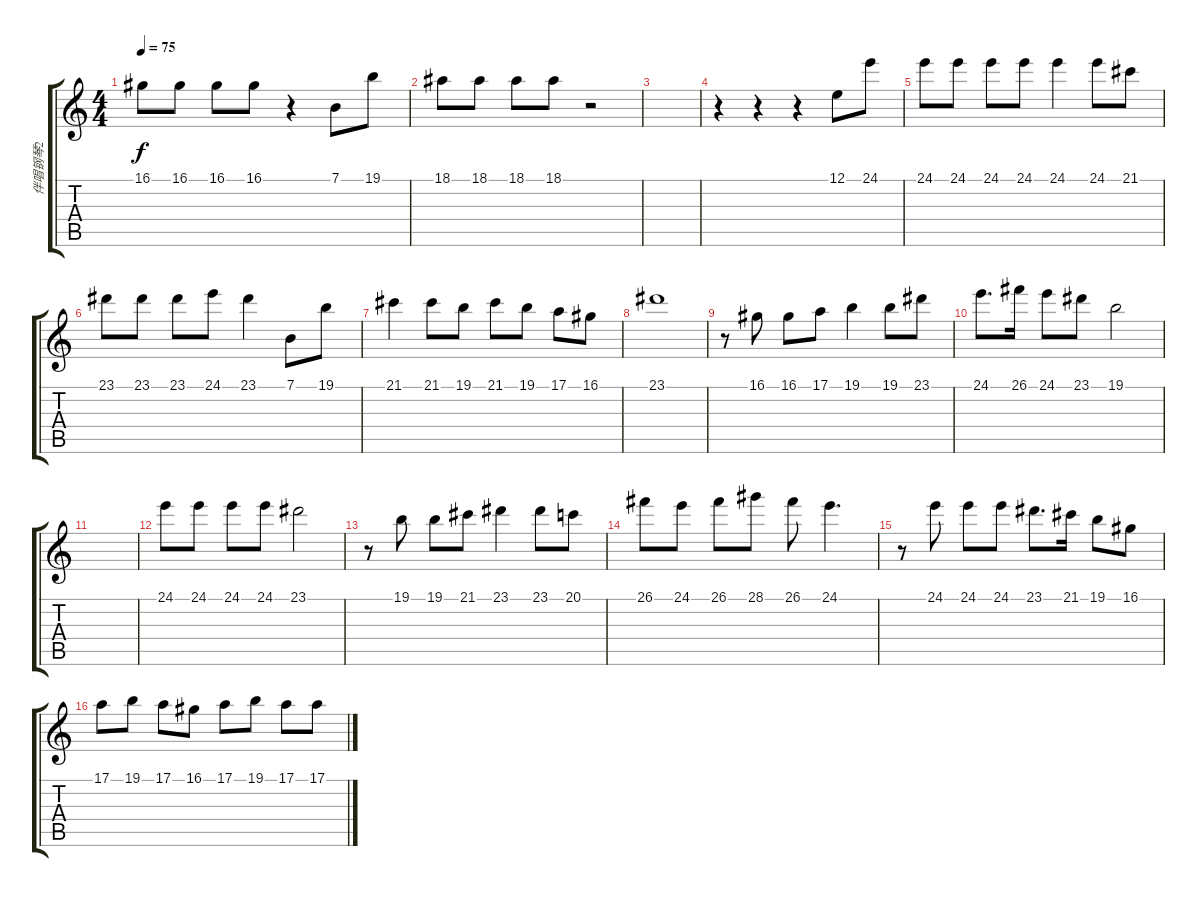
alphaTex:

\track ("伴唱钢琴2" "伴唱钢琴2") {instrument voiceoohs}
\staff {score tabs}
\tuning (E4 B3 G3 D3 A2 E2) {hide}
\ts (4 4)
\tempo 75
\clef g2
\ks c
16.1.8{dy f} 16.1.8 16.1.8 16.1.8 r.4 7.1.8 19.1.8 |
18.1.8 18.1.8 18.1.8 18.1.8 r.2 |
|
r.4 r.4 r.4 12.1.8 24.1.8 |
24.1.8 24.1.8 24.1.8 24.1.8 24.1.4 24.1.8 21.1.8 |
23.1.8 23.1.8 23.1.8 24.1.8 23.1.4 7.1.8 19.1.8 |
21.1.4 21.1.8 19.1.8 21.1.8 19.1.8 17.1.8 16.1.8 |
23.1.1{txt ""} |
r.8 16.1.8 16.1.8 17.1.8 19.1.4 19.1.8 23.1.8 |
24.1.8{d} 26.1.16 24.1.8 23.1.8 19.1.2 |
|
24.1.8 24.1.8 24.1.8 24.1.8 23.1.2 |
r.8 19.1.8 19.1.8 21.1.8 23.1.4 23.1.8 20.1.8 |
26.1.8 24.1.8 26.1.8 28.1.8 26.1.8 24.1.4{d} |
r.8 24.1.8 24.1.8 24.1.8 23.1.8{d} 21.1.16 19.1.8 16.1.8 |
17.1.8 19.1.8 17.1.8 16.1.8 17.1.8 19.1.8 17.1.8 17.1.8
